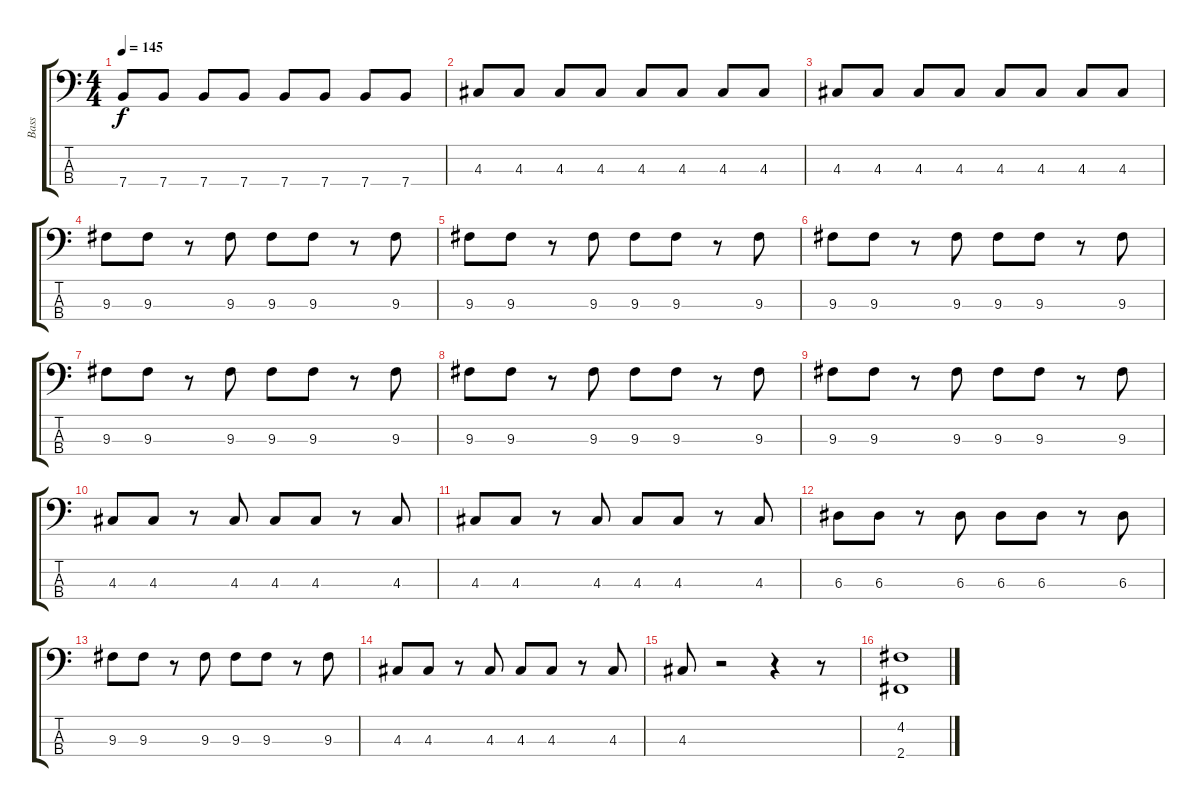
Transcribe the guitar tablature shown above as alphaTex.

\track ("Bass" "Bass") {instrument electricbassfinger}
\staff {score tabs}
\tuning (G2 D2 A1 E1) {hide}
\ts (4 4)
\tempo 145
\clef f4
\ks c
7.4.8{dy f} 7.4.8 7.4.8 7.4.8 7.4.8 7.4.8 7.4.8 7.4.8 |
4.3.8 4.3.8 4.3.8 4.3.8 4.3.8 4.3.8 4.3.8 4.3.8 |
4.3.8 4.3.8 4.3.8 4.3.8 4.3.8 4.3.8 4.3.8 4.3.8 |
9.3.8 9.3.8 r.8 9.3.8 9.3.8 9.3.8 r.8 9.3.8 |
9.3.8 9.3.8 r.8 9.3.8 9.3.8 9.3.8 r.8 9.3.8 |
9.3.8 9.3.8 r.8 9.3.8 9.3.8 9.3.8 r.8 9.3.8 |
9.3.8 9.3.8 r.8 9.3.8 9.3.8 9.3.8 r.8 9.3.8 |
9.3.8 9.3.8 r.8 9.3.8 9.3.8 9.3.8 r.8 9.3.8 |
9.3.8 9.3.8 r.8 9.3.8 9.3.8 9.3.8 r.8 9.3.8 |
4.3.8 4.3.8 r.8 4.3.8 4.3.8 4.3.8 r.8 4.3.8 |
4.3.8 4.3.8 r.8 4.3.8 4.3.8 4.3.8 r.8 4.3.8 |
6.3.8 6.3.8 r.8 6.3.8 6.3.8 6.3.8 r.8 6.3.8 |
9.3.8 9.3.8 r.8 9.3.8 9.3.8 9.3.8 r.8 9.3.8 |
4.3.8 4.3.8 r.8 4.3.8 4.3.8 4.3.8 r.8 4.3.8 |
4.3.8 r.2 r.4 r.8 |
(4.2 2.4).1
